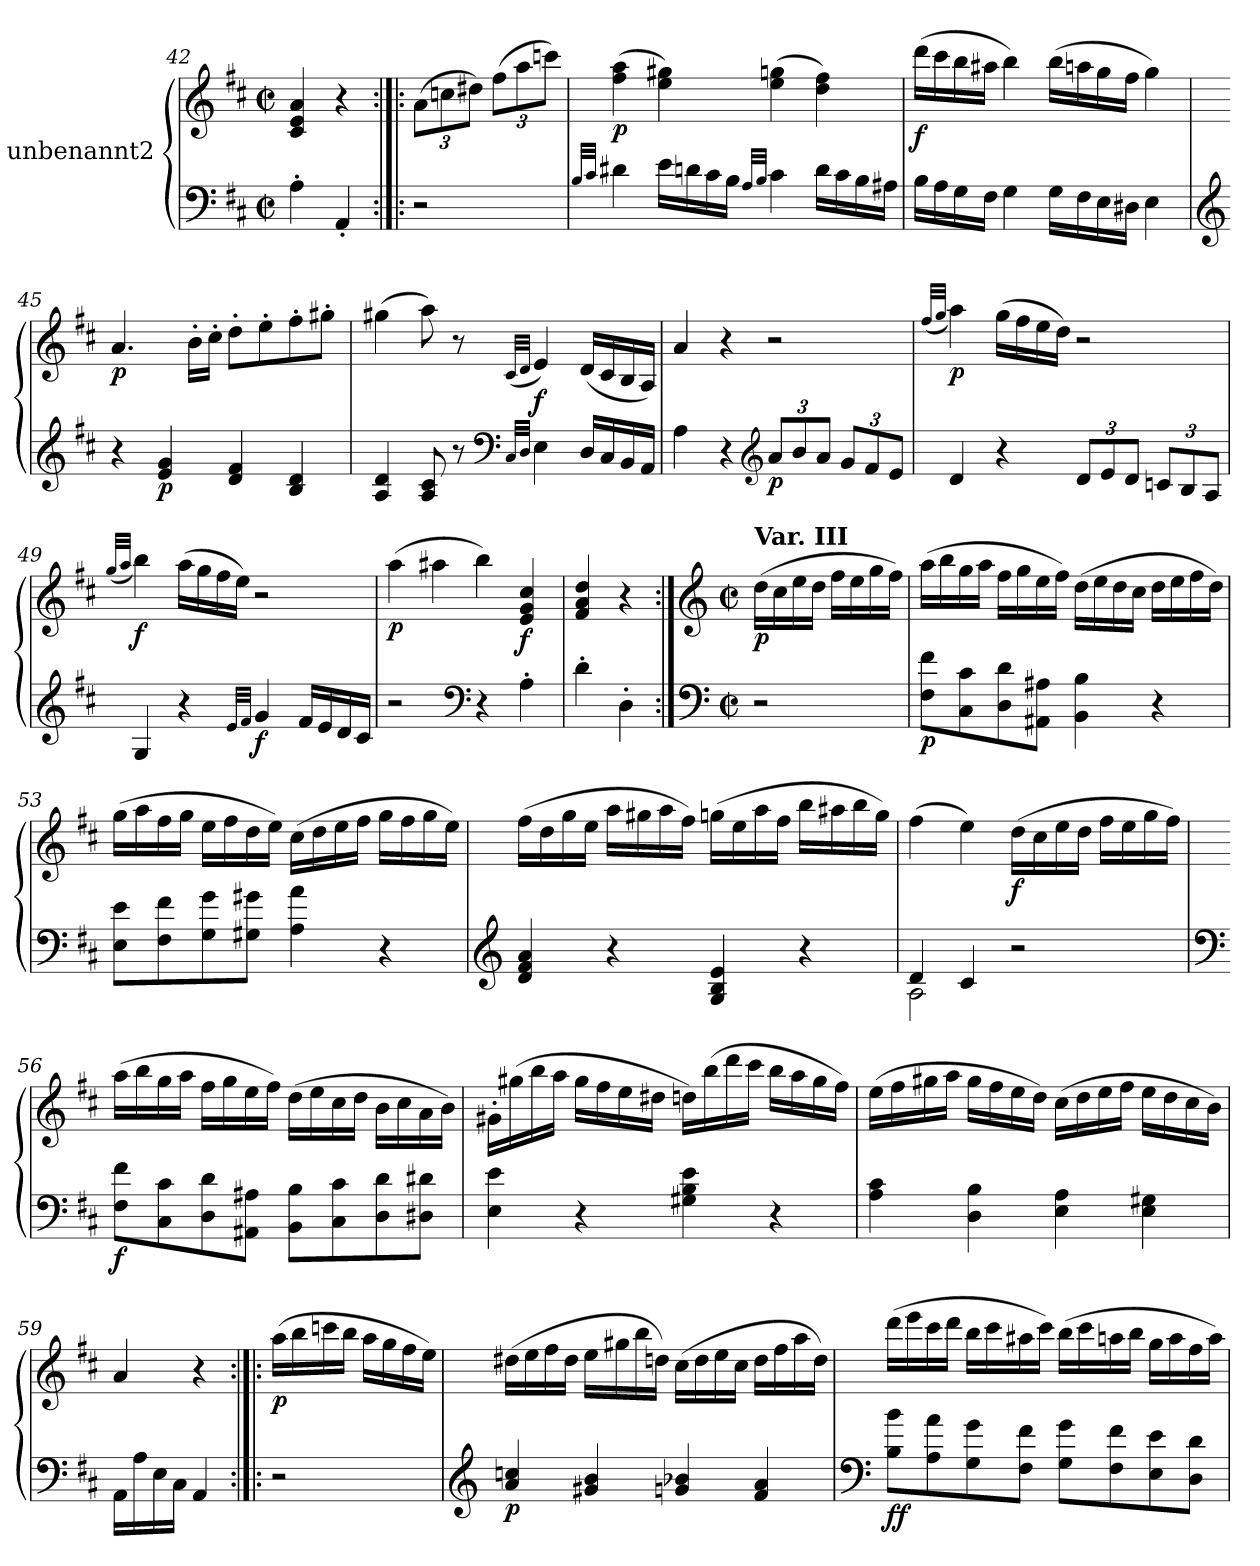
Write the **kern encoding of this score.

**kern	**kern	**dynam
*part1	*part1	*part1
*staff2	*staff1	*staff1/2
*I"unbenannt2	*	*
*clefF4	*clefG2	*
*k[f#c#]	*k[f#c#]	*
*M2/2	*M2/2	*
*met(c|)	*met(c|)	*
=42	=42	=42
4A'\	4c#/ 4e/ 4a/	.
4AA'/	4r	.
=42X5:|!|:	=42X5:|!|:	=42X5:|!|:
*	*Xbrackettup	*
2r	(>12a\L	.
.	12ccn\	.
.	12dd#X\J)	.
.	(>12ff#\L	.
.	12aa\	.
.	12cccn\J)	.
=43	=43	=43
32qB/LLL	.	.
32qc#/JJJ	.	.
!	!	!LO:DY:b
4d#X\	(>4ff#\ 4aa\	p
16e\LL	4ee\ 4gg#X\)	.
16dn\	.	.
16c#\	.	.
16B\JJ	.	.
32qA/LLL	.	.
32qB/JJJ	.	.
4c#\	(>4ee\ 4ggn\	.
16d\LL	4dd\ 4ff#\)	.
16c#\	.	.
16B\	.	.
16A#X\JJ	.	.
=44	=44	=44
!	!	!LO:DY:b
16B\LL	(>16ddd\LL	f
16A\	16ccc#\	.
16G\	16bb\	.
16F#\JJ	16aa#X\JJ	.
4G\	4bb\)	.
16G\LL	(>16bb\LL	.
16F#\	16aan\	.
16E\	16gg\	.
16D#X\JJ	16ff#\JJ	.
4E\	4gg\)	.
=45	=45	=45
*clefG2	*	*
!	!	!LO:DY:b
4r	4.a/	p
!	!	!LO:DY:b=2
4e/ 4g/	.	p
.	16b'\LL	.
.	16cc#'\JJ	.
4d/ 4f#/	8dd'\L	.
.	8ee'\	.
4B/ 4d/	8ff#'\	.
.	8gg#X'\J	.
=46	=46	=46
4A/ 4d/	(>4gg#X\	.
8A/ 8c#/	8aa\)	.
8r	8r	.
*clefF4	*	*
32qC#/LLL	(<32qc#/LLL	.
32qD/JJJ	32qd/JJJ	.
!	!	!LO:DY:b
4E\	4e/)	f
16D/LL	(<16d/LL	.
16C#/	16c#/	.
16BB/	16B/	.
16AA/JJ	16A/JJ)	.
=47	=47	=47
4A\	4a/	.
4r	4r	.
*clefG2	*	*
*Xbrackettup	*	*
!	!	!LO:DY:b=2
12a/L	2r	p
12b/	.	.
12a/J	.	.
12g/L	.	.
12f#/	.	.
12e/J	.	.
=48	=48	=48
.	(<32qff#/LLL	.
.	32qgg/JJJ	.
!	!	!LO:DY:b
4d/	4aa\)	p
4r	(>16gg\LL	.
.	16ff#\	.
.	16ee\	.
.	16dd\JJ)	.
12d/L	2r	.
12e/	.	.
12d/J	.	.
12cn/L	.	.
12B/	.	.
12A/J	.	.
=49	=49	=49
.	(<32qgg/LLL	.
.	32qaa/JJJ	.
!	!	!LO:DY:b
4G/	4bb\)	f
4r	(>16aa\LL	.
.	16gg\	.
.	16ff#\	.
.	16ee\JJ)	.
32qe/LLL	.	.
32qf#/JJJ	.	.
!	!	!LO:DY:b=2
4g/	2r	f
16f#/LL	.	.
16e/	.	.
16d/	.	.
16c#/JJ	.	.
=50	=50	=50
!	!	!LO:DY:b
2r	(>4aa\	p
.	4aa#X\	.
*clefF4	*	*
4r	4bb\)	.
!	!	!LO:DY:b
4A'\	4e/ 4g/ 4cc#/	f
=51	=51	=51
4d'\	4f#/ 4a/ 4dd/	.
4D'\	4r	.
=51X6:|!	=51X6:|!	=51X6:|!
*clefF4	*clefG2	*
*M2/2	*M2/2	*
*met(c|)	*met(c|)	*
!	!LO:TX:a:B:t=Var. III	!
!	!	!LO:DY:b
2r	(>16dd\LL	p
.	16cc#\	.
.	16ee\	.
.	16dd\JJ	.
.	16ff#\LL	.
.	16ee\	.
.	16gg\	.
.	16ff#\JJ)	.
=52	=52	=52
!	!	!LO:DY:b=2
8F#\ 8f#\L	(>16aa\LL	p
.	16bb\	.
8C#\ 8c#\	16gg\	.
.	16aa\JJ	.
8D\ 8d\	16ff#\LL	.
.	16gg\	.
8AA#X\ 8A#X\J	16ee\	.
.	16ff#\JJ)	.
4BB\ 4B\	(>16dd\LL	.
.	16ee\	.
.	16dd\	.
.	16cc#\JJ	.
4r	16dd\LL	.
.	16ee\	.
.	16ff#\	.
.	16dd\JJ)	.
=53	=53	=53
8E\ 8e\L	(>16gg\LL	.
.	16aa\	.
8F#\ 8f#\	16ff#\	.
.	16gg\JJ	.
8G\ 8g\	16ee\LL	.
.	16ff#\	.
8G#X\ 8g#X\J	16dd\	.
.	16ee\JJ)	.
4A\ 4a\	(>16cc#\LL	.
.	16dd\	.
.	16ee\	.
.	16ff#\JJ	.
4r	16gg\LL	.
.	16ff#\	.
.	16gg\	.
.	16ee\JJ)	.
=54	=54	=54
*clefG2	*	*
4d/ 4f#/ 4a/	(>16ff#\LL	.
.	16dd\	.
.	16gg\	.
.	16ee\JJ	.
4r	16aa\LL	.
.	16gg#X\	.
.	16aa\	.
.	16ff#\JJ)	.
4G/ 4B/ 4e/	(>16ggn\LL	.
.	16ee\	.
.	16aa\	.
.	16ff#\JJ	.
4r	16bb\LL	.
.	16aa#X\	.
.	16bb\	.
.	16gg\JJ)	.
=55	=55	=55
*^	*	*
4d/	2A\	(>4ff#\	.
4c#/	.	4ee\)	.
!	!	!	!LO:DY:b
2r	2ryy	(>16dd\LL	f
.	.	16cc#\	.
.	.	16ee\	.
.	.	16dd\JJ	.
.	.	16ff#\LL	.
.	.	16ee\	.
.	.	16gg\	.
.	.	16ff#\JJ)	.
*v	*v	*	*
=56	=56	=56
*clefF4	*	*
!	!	!LO:DY:b=2
8F#\ 8f#\L	(>16aa\LL	f
.	16bb\	.
8C#\ 8c#\	16gg\	.
.	16aa\JJ	.
8D\ 8d\	16ff#\LL	.
.	16gg\	.
8AA#X\ 8A#X\J	16ee\	.
.	16ff#\JJ)	.
8BB\ 8B\L	(>16dd\LL	.
.	16ee\	.
8C#\ 8c#\	16cc#\	.
.	16dd\JJ	.
8D\ 8d\	16b\LL	.
.	16cc#\	.
8D#X\ 8d#X\J	16a\	.
.	16b\JJ)	.
=57	=57	=57
4E\ 4e\	16g#X'\LL	.
.	(>16gg#X\	.
.	16bb\	.
.	16aa\JJ	.
4r	16gg#\LL	.
.	16ff#\	.
.	16ee\	.
.	16dd#X\JJ	.
4G#X\ 4B\ 4e\	16ddn\LL)	.
.	(>16bb\	.
.	16ddd\	.
.	16ccc#\JJ	.
4r	16bb\LL	.
.	16aa\	.
.	16gg#\	.
.	16ff#\JJ)	.
=58	=58	=58
4A\ 4c#\	(>16ee\LL	.
.	16ff#\	.
.	16gg#X\	.
.	16aa\JJ	.
4D\ 4B\	16gg#\LL	.
.	16ff#\	.
.	16ee\	.
.	16dd\JJ)	.
4E\ 4A\	(>16cc#\LL	.
.	16dd\	.
.	16ee\	.
.	16ff#\JJ	.
4E\ 4G#X\	16ee\LL	.
.	16dd\	.
.	16cc#\	.
.	16b\JJ)	.
=59	=59	=59
16AA\LL	4a/	.
16A\	.	.
16E\	.	.
16C#\JJ	.	.
4AA/	4r	.
=59X7:|!|:	=59X7:|!|:	=59X7:|!|:
!	!	!LO:DY:b
2r	(>16aa\LL	p
.	16bb\	.
.	16cccn\	.
.	16bb\JJ	.
.	16aa\LL	.
.	16gg\	.
.	16ff#\	.
.	16ee\JJ)	.
=60	=60	=60
*clefG2	*	*
!	!	!LO:DY:b=2
4a/ 4ccn/	(>16dd#X\LL	p
.	16ee\	.
.	16ff#\	.
.	16dd#\JJ	.
4g#X/ 4b/	16ee\LL	.
.	16gg#X\	.
.	16bb\	.
.	16ddn\JJ)	.
4gn/ 4b-X/	(>16cc#\LL	.
.	16dd\	.
.	16ee\	.
.	16cc#\JJ	.
4f#/ 4a/	16dd\LL	.
.	16ff#\	.
.	16aa\	.
.	16dd\JJ)	.
=61	=61	=61
*clefF4	*	*
!	!	!LO:DY:b=2
!	!	!LO:DY:n=1:b
8B\ 8b\L	(>16ddd\LL	f f
.	16eee\	.
8A\ 8a\	16ccc#\	.
.	16ddd\JJ	.
8G\ 8g\	16bb\LL	.
.	16ccc#\	.
8F#\ 8f#\J	16aa#X\	.
.	16ccc#\JJ)	.
8G\ 8g\L	(>16bb\LL	.
.	16ccc#\	.
8F#\ 8f#\	16aan\	.
.	16bb\JJ	.
8E\ 8e\	16gg\LL	.
.	16aa\	.
8D\ 8d\J	16ff#\	.
.	16aa\JJ)	.
=	=	=
*-	*-	*-
